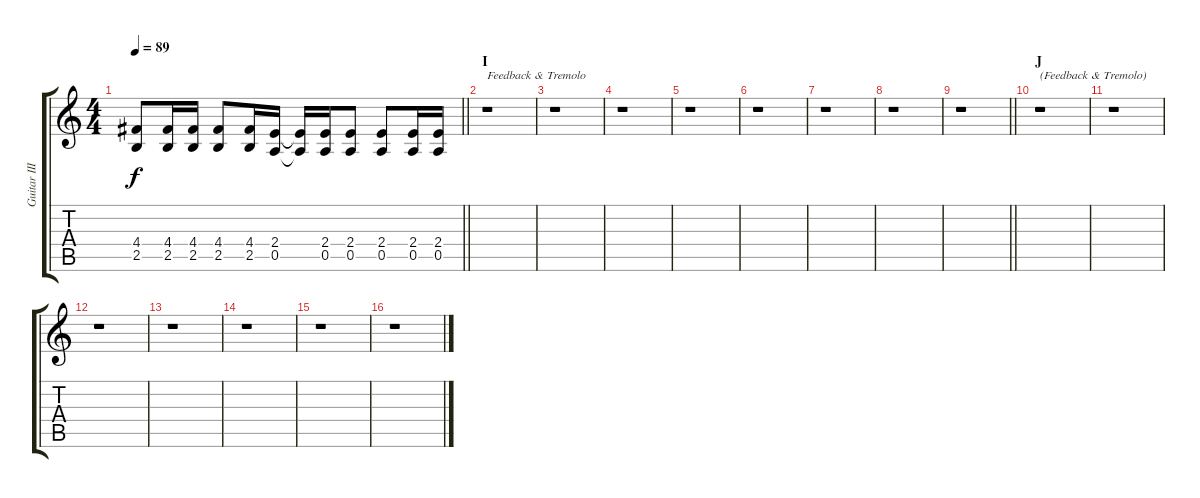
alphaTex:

\track ("Guitar III" "Guitar III") {instrument distortionguitar}
\staff {score tabs}
\tuning (E4 B3 G3 D3 A2 E2) {hide}
\ts (4 4)
\tempo 89
\clef g2
\barLineRight lightlight
\ks c
(4.4 2.5).8{dy f} (4.4 2.5).16 (4.4 2.5).16 (4.4 2.5).8 (4.4 2.5).16 (2.4 0.5).16 (2.4{t} 0.5{t}).16 (2.4 0.5).16 (2.4 0.5).8 (2.4 0.5).8 (2.4 0.5).16 (2.4 0.5).16 |
\section ("" "I")
r.1{txt "Feedback & Tremolo"} |
r.1 |
r.1 |
r.1 |
r.1 |
r.1 |
r.1 |
\barLineRight lightlight
r.1 |
\section ("" "J")
r.1{txt "(Feedback & Tremolo)"} |
r.1 |
r.1 |
r.1 |
r.1 |
r.1 |
r.1
